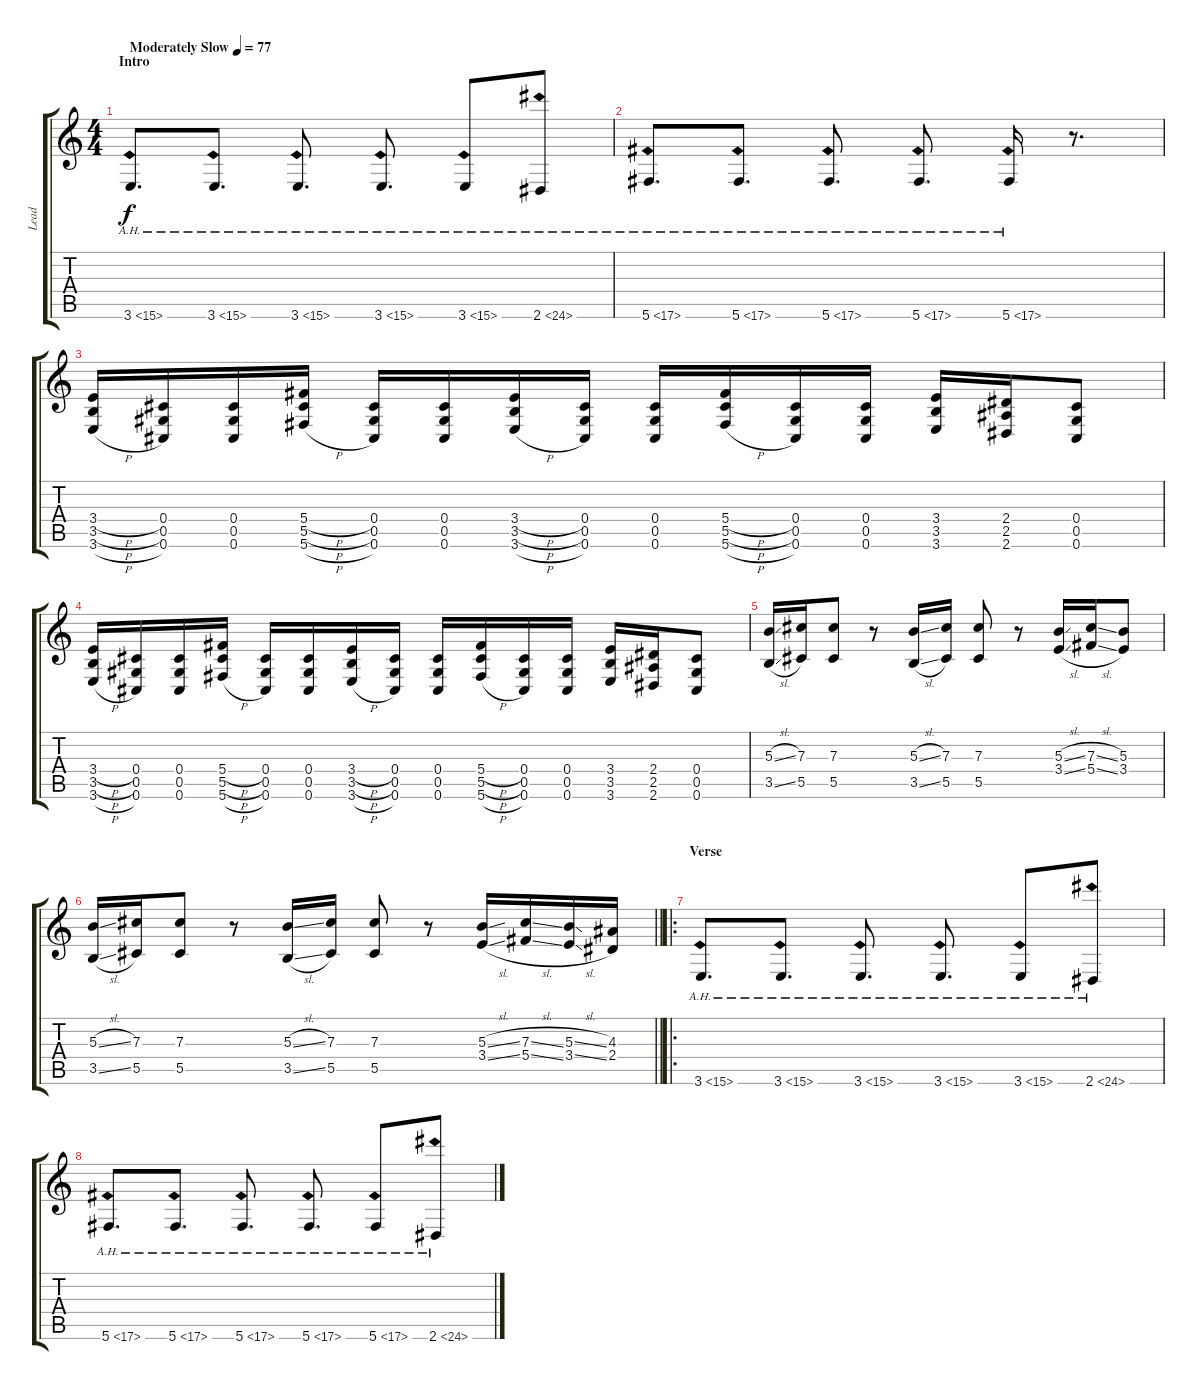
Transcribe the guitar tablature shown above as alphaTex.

\track ("Lead" "Lead") {instrument distortionguitar}
\staff {score tabs}
\tuning (Eb4 Bb3 Gb3 Db3 Ab2 Db2) {hide}
\ts (4 4)
\section ("" "Intro")
\tempo (77 "Moderately Slow")
\clef g2
\ks c
3.6{ah 12}.8{d dy f instrument distortionguitar} 3.6{ah 12}.8{d} 3.6{ah 12}.8{d} 3.6{ah 12}.8{d} 3.6{ah 12}.8 2.6{ah 22}.8 |
5.6{ah 12}.8{d} 5.6{ah 12}.8{d} 5.6{ah 12}.8{d} 5.6{ah 12}.8{d} 5.6{ah 12}.16 r.8{d} |
(3.4{h} 3.5{h} 3.6{h}).16 (0.4 0.5 0.6).16 (0.4 0.5 0.6).16 (5.4{h} 5.5{h} 5.6{h}).16 (0.4 0.5 0.6).16 (0.4 0.5 0.6).16 (3.4{h} 3.5{h} 3.6{h}).16 (0.4 0.5 0.6).16 (0.4 0.5 0.6).16 (5.4{h} 5.5{h} 5.6{h}).16 (0.4 0.5 0.6).16 (0.4 0.5 0.6).16 (3.4 3.5 3.6).16 (2.4 2.5 2.6).16 (0.4 0.5 0.6).8 |
(3.4{h} 3.5{h} 3.6{h}).16 (0.4 0.5 0.6).16 (0.4 0.5 0.6).16 (5.4{h} 5.5{h} 5.6{h}).16 (0.4 0.5 0.6).16 (0.4 0.5 0.6).16 (3.4{h} 3.5{h} 3.6{h}).16 (0.4 0.5 0.6).16 (0.4 0.5 0.6).16 (5.4{h} 5.5{h} 5.6{h}).16 (0.4 0.5 0.6).16 (0.4 0.5 0.6).16 (3.4 3.5 3.6).16 (2.4 2.5 2.6).16 (0.4 0.5 0.6).8 |
(5.3{sl} 3.5{sl}).16 (7.3 5.5).16 (7.3 5.5).8 r.8 (5.3{sl} 3.5{sl}).16 (7.3 5.5).16 (7.3 5.5).8 r.8 (5.3{sl} 3.4{sl}).16 (7.3{sl} 5.4{sl}).16 (5.3 3.4).8 |
\barLineRight lightlight
(5.3{sl} 3.5{sl}).16 (7.3 5.5).16 (7.3 5.5).8 r.8 (5.3{sl} 3.5{sl}).16 (7.3 5.5).16 (7.3 5.5).8 r.8 (5.3{sl} 3.4{sl}).16 (7.3{sl} 5.4{sl}).16 (5.3{sl} 3.4{sl}).16 (4.3 2.4).16 |
\ro
\section ("" "Verse")
3.6{ah 12}.8{d} 3.6{ah 12}.8{d} 3.6{ah 12}.8{d} 3.6{ah 12}.8{d} 3.6{ah 12}.8 2.6{ah 22}.8 |
5.6{ah 12}.8{d} 5.6{ah 12}.8{d} 5.6{ah 12}.8{d} 5.6{ah 12}.8{d} 5.6{ah 12}.8 2.6{ah 22}.8
